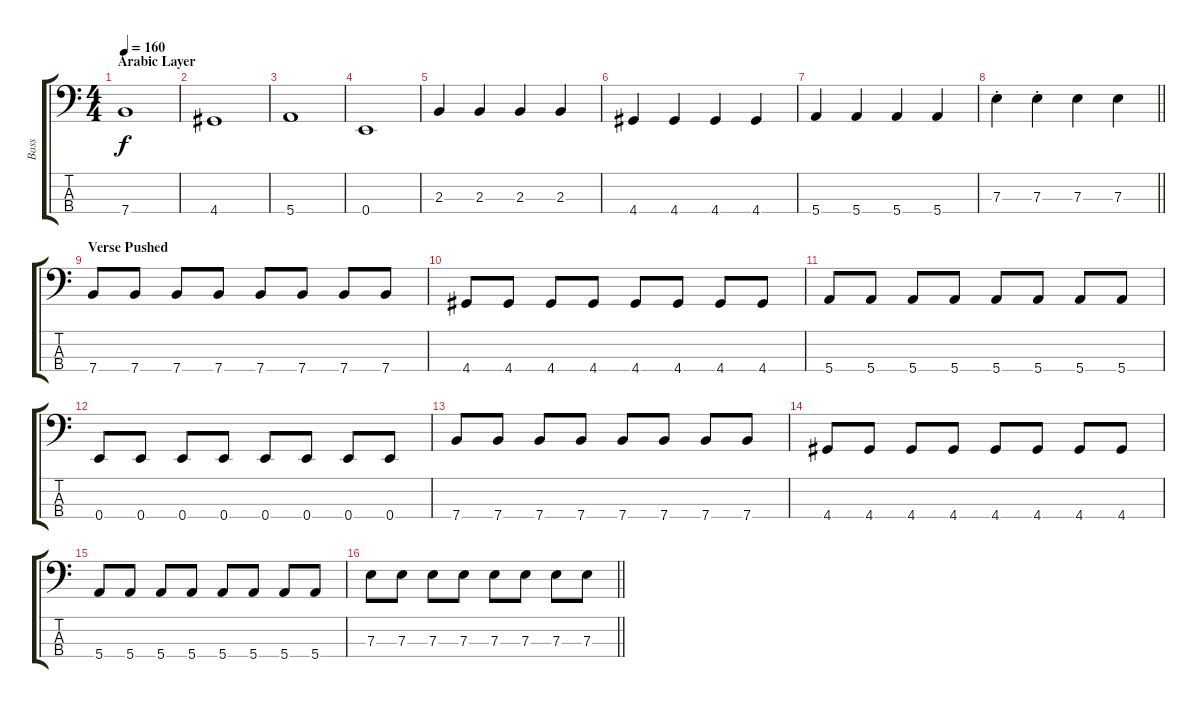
\track ("Bass" "Bass") {instrument electricbassfinger}
\staff {score tabs}
\tuning (G2 D2 A1 E1) {hide}
\ts (4 4)
\section ("" "Arabic Layer")
\tempo 160
\clef f4
\ks aminor
7.4.1{dy f} |
4.4.1 |
5.4.1 |
0.4.1 |
2.3.4 2.3.4 2.3.4 2.3.4 |
4.4.4 4.4.4 4.4.4 4.4.4 |
5.4.4 5.4.4 5.4.4 5.4.4 |
\barLineRight lightlight
7.3{st}.4 7.3{st}.4 7.3.4 7.3.4 |
\section ("" "Verse Pushed")
7.4.8 7.4.8 7.4.8 7.4.8 7.4.8 7.4.8 7.4.8 7.4.8 |
4.4.8 4.4.8 4.4.8 4.4.8 4.4.8 4.4.8 4.4.8 4.4.8 |
5.4.8 5.4.8 5.4.8 5.4.8 5.4.8 5.4.8 5.4.8 5.4.8 |
0.4.8 0.4.8 0.4.8 0.4.8 0.4.8 0.4.8 0.4.8 0.4.8 |
7.4.8 7.4.8 7.4.8 7.4.8 7.4.8 7.4.8 7.4.8 7.4.8 |
4.4.8 4.4.8 4.4.8 4.4.8 4.4.8 4.4.8 4.4.8 4.4.8 |
5.4.8 5.4.8 5.4.8 5.4.8 5.4.8 5.4.8 5.4.8 5.4.8 |
\barLineRight lightlight
7.3.8 7.3.8 7.3.8 7.3.8 7.3.8 7.3.8 7.3.8 7.3.8
